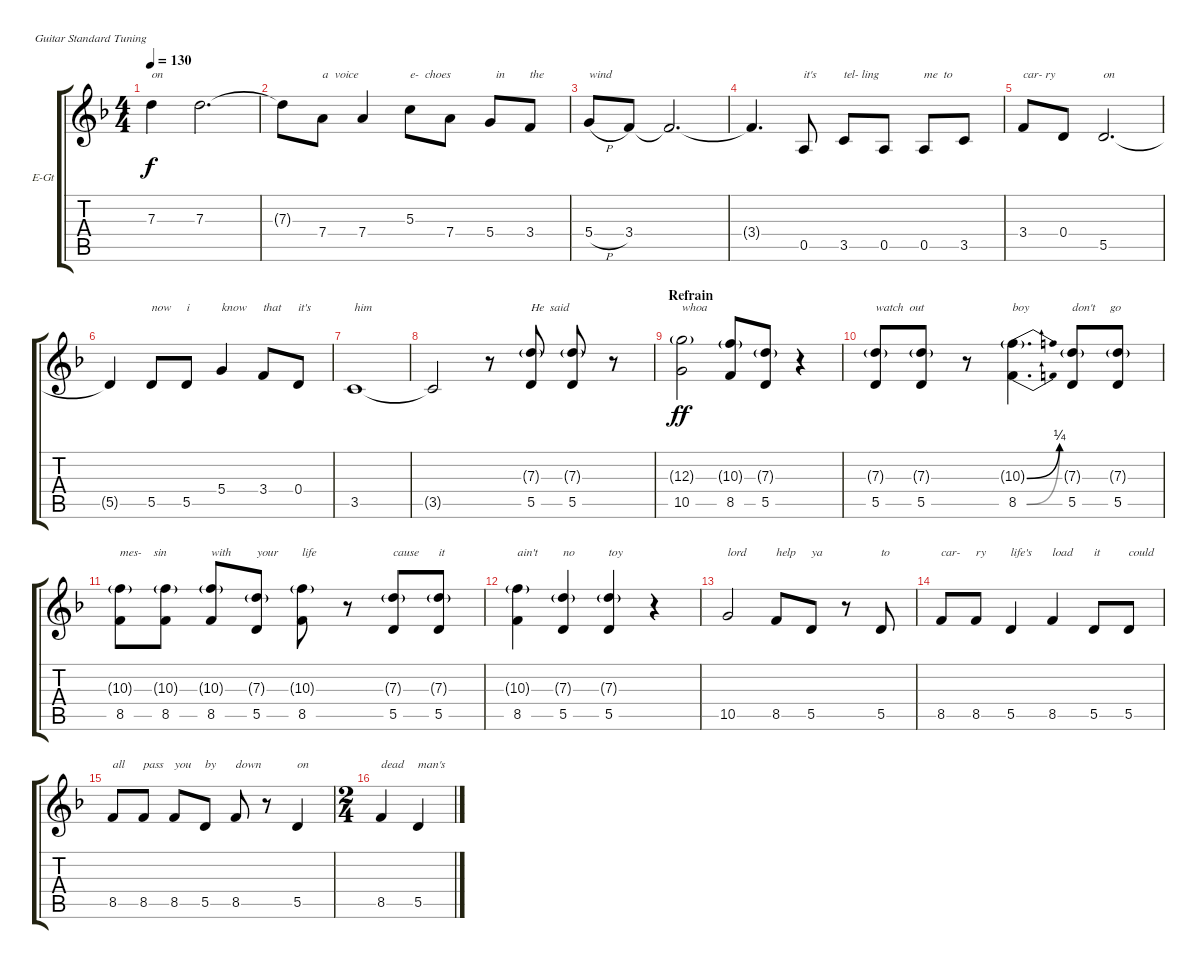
\defaultSystemsLayout 4
\bracketExtendMode groupsimilarinstruments
\firstSystemTrackNameOrientation horizontal
\otherSystemsTrackNameOrientation horizontal
\track ("Vocals" "E-Gt") {instrument electricguitarclean}
\staff {score tabs}
\tuning (E4 B3 G3 D3 A2 E2)
\ts (4 4)
\tempo 130
\clef g2
\ks dminor
7.3.4{txt "on" dy f} 7.3.2{d} |
7.3{t}.8 7.4.8{txt "a  voice"} 7.4.4 5.3.8{txt "e-  choes"} 7.4.8 5.4.8{txt "  in"} 3.4.8{txt "the"} |
5.4{h}.8{txt "wind"} 3.4.8 3.4{t}.2{d} |
3.4{t}.4{d} 0.5.8{txt "it's"} 3.5.8{txt "tel- ling"} 0.5.8 0.5.8{txt "me  to"} 3.5.8 |
3.4.8{txt "car- ry"} 0.4.8 5.5.2{d txt "on"} |
5.5{t}.4 5.5.8{txt "now"} 5.5.8{txt "i"} 5.4.4{txt "know"} 3.4.8{txt "that"} 0.4.8{txt "it's"} |
3.5.1{txt "him"} |
3.5{t}.2 r.8 (5.5 7.3{g}).8{txt "He  said"} (5.5 7.3{g}).8 r.8 |
\section ("" "Refrain")
(10.5 12.3{g}).2{txt "whoa" dy ff} (8.5 10.3{g}).8 (5.5 7.3{g}).8 r.4 |
(5.5 7.3{g}).8{txt "watch  out"} (5.5 7.3{g}).8 r.8 (8.5{be (bend 0 0 59.4 1)} 10.3{be (bend 0 0 59.4 1) g}).4{d txt "boy"} (5.5 7.3{g}).8{txt "don't     go"} (5.5 7.3{g}).8 |
(8.5 10.3{g}).8{txt "mes-    sin"} (8.5 10.3{g}).8 (8.5 10.3{g}).8{txt "with"} (5.5 7.3{g}).8{txt "your"} (8.5 10.3{g}).8{txt "life"} r.8 (5.5 7.3{g}).8{txt "cause"} (5.5 7.3{g}).8{txt "it"} |
(8.5 10.3{g}).4{txt "ain't"} (5.5 7.3{g}).4{txt "no"} (5.5 7.3{g}).4{txt "toy"} r.4 |
10.5.2{txt "lord"} 8.5.8{txt "help"} 5.5.8{txt "ya"} r.8 5.5.8{txt "to"} |
8.5.8{txt "car-"} 8.5.8{txt "ry"} 5.5.4{txt "life's"} 8.5.4{txt "load"} 5.5.8{txt "it"} 5.5.8{txt "could"} |
8.5.8{txt "all"} 8.5.8{txt "pass"} 8.5.8{txt "you"} 5.5.8{txt "by"} 8.5.8{txt "down"} r.8 5.5.4{txt "on"} |
\ts (2 4)
8.5.4{txt "dead"} 5.5.4{txt "man's"}
